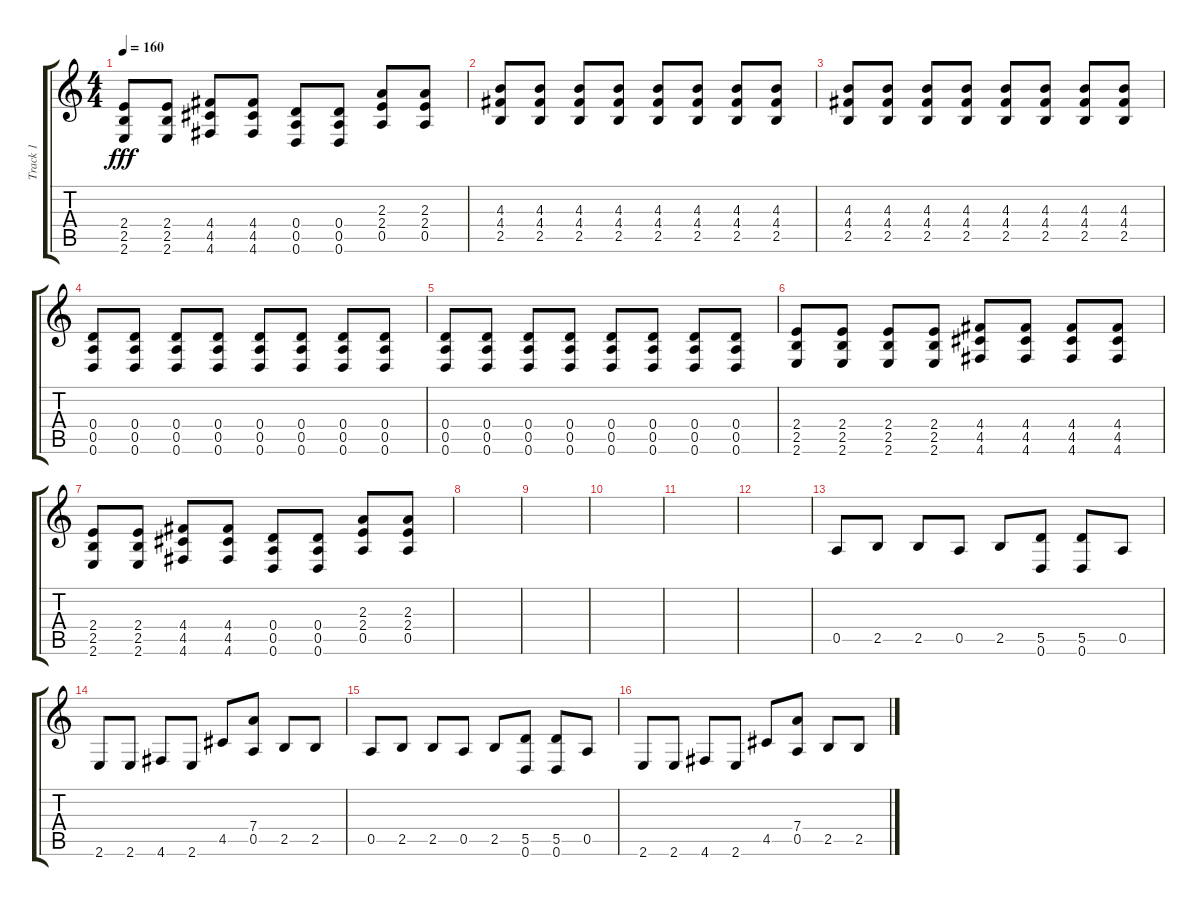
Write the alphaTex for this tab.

\track ("Track 1" "Track 1") {instrument distortionguitar}
\staff {score tabs}
\tuning (E4 B3 G3 D3 A2 D2) {hide}
\ts (4 4)
\tempo 160
\clef g2
\ks c
(2.4 2.5 2.6).8{dy fff} (2.4 2.5 2.6).8 (4.4 4.5 4.6).8 (4.4 4.5 4.6).8 (0.4 0.5 0.6).8 (0.4 0.5 0.6).8 (2.3 2.4 0.5).8 (2.3 2.4 0.5).8 |
(4.3 4.4 2.5).8 (4.3 4.4 2.5).8 (4.3 4.4 2.5).8 (4.3 4.4 2.5).8 (4.3 4.4 2.5).8 (4.3 4.4 2.5).8 (4.3 4.4 2.5).8 (4.3 4.4 2.5).8 |
(4.3 4.4 2.5).8 (4.3 4.4 2.5).8 (4.3 4.4 2.5).8 (4.3 4.4 2.5).8 (4.3 4.4 2.5).8 (4.3 4.4 2.5).8 (4.3 4.4 2.5).8 (4.3 4.4 2.5).8 |
(0.4 0.5 0.6).8 (0.4 0.5 0.6).8 (0.4 0.5 0.6).8 (0.4 0.5 0.6).8 (0.4 0.5 0.6).8 (0.4 0.5 0.6).8 (0.4 0.5 0.6).8 (0.4 0.5 0.6).8 |
(0.4 0.5 0.6).8 (0.4 0.5 0.6).8 (0.4 0.5 0.6).8 (0.4 0.5 0.6).8 (0.4 0.5 0.6).8 (0.4 0.5 0.6).8 (0.4 0.5 0.6).8 (0.4 0.5 0.6).8 |
(2.4 2.5 2.6).8 (2.4 2.5 2.6).8 (2.4 2.5 2.6).8 (2.4 2.5 2.6).8 (4.4 4.5 4.6).8 (4.4 4.5 4.6).8 (4.4 4.5 4.6).8 (4.4 4.5 4.6).8 |
(2.4 2.5 2.6).8 (2.4 2.5 2.6).8 (4.4 4.5 4.6).8 (4.4 4.5 4.6).8 (0.4 0.5 0.6).8 (0.4 0.5 0.6).8 (2.3 2.4 0.5).8 (2.3 2.4 0.5).8 |
|
|
|
|
|
0.5.8 2.5.8 2.5.8 0.5.8 2.5.8 (5.5 0.6).8 (5.5 0.6).8 0.5.8 |
2.6.8 2.6.8 4.6.8 2.6.8 4.5.8 (7.4 0.5).8 2.5.8 2.5.8 |
0.5.8 2.5.8 2.5.8 0.5.8 2.5.8 (5.5 0.6).8 (5.5 0.6).8 0.5.8 |
2.6.8 2.6.8 4.6.8 2.6.8 4.5.8 (7.4 0.5).8 2.5.8 2.5.8
